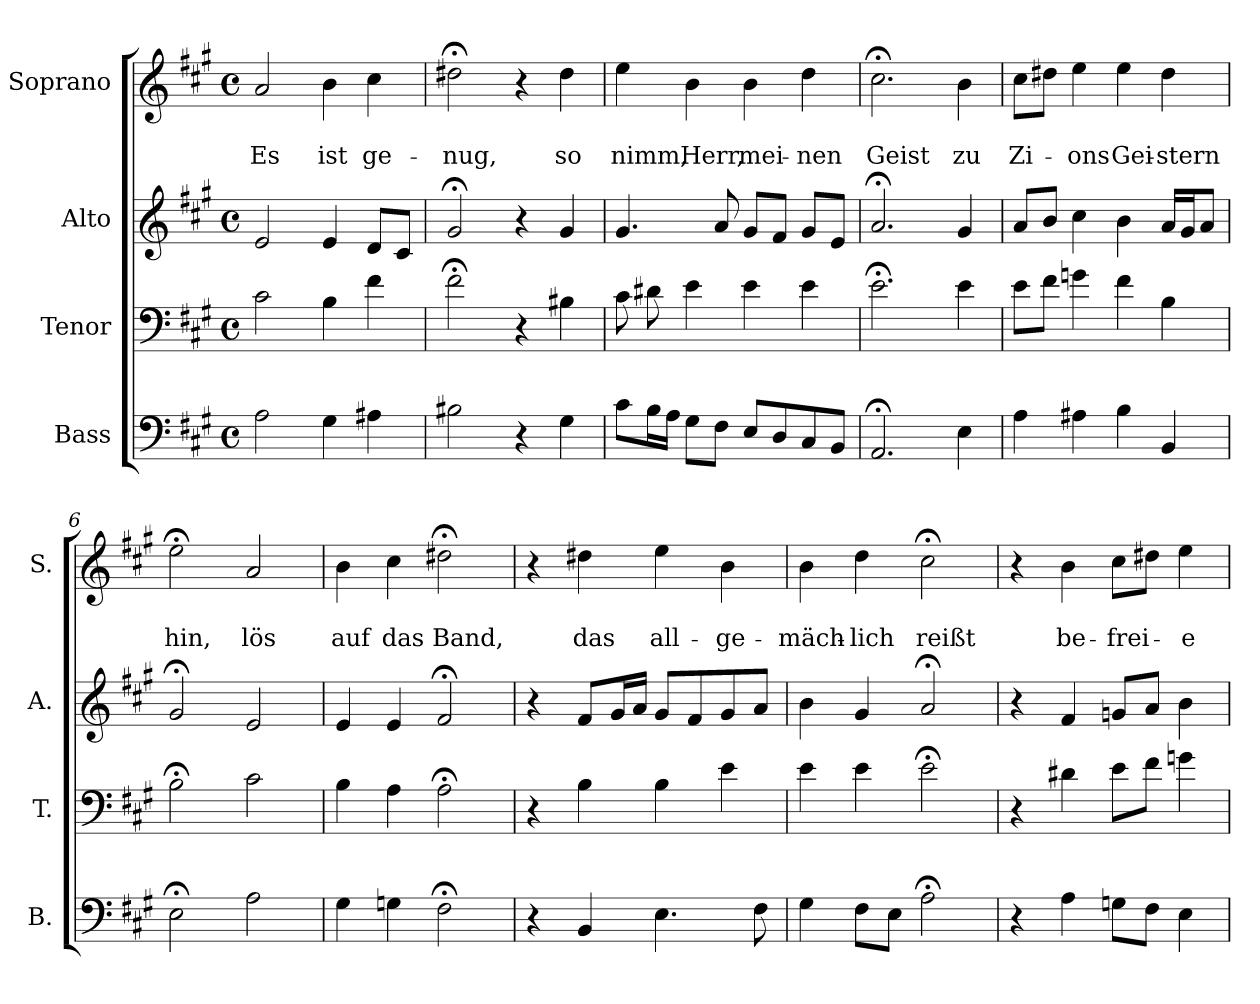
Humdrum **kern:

**kern	**kern	**kern	**kern	**text	**text
*part4	*part3	*part2	*part1	*part1	*part1
*staff4	*staff3	*staff2	*staff1	*staff1	*staff1
*I"Bass	*I"Tenor	*I"Alto	*I"Soprano	*	*
*I'B.	*I'T.	*I'A.	*I'S.	*	*
*clefF4	*clefF4	*clefG2	*clefG2	*	*
*k[f#c#g#]	*k[f#c#g#]	*k[f#c#g#]	*k[f#c#g#]	*	*
*A:	*A:	*A:	*A:	*	*
*M4/4	*M4/4	*M4/4	*M4/4	*	*
*met(c)	*met(c)	*met(c)	*met(c)	*	*
=1	=1	=1	=1	=1	=1
2A\	2c#\	2e/	2a/	.	Es
4G#\	4B\	4e/	4b\	.	ist
4A#X\	4f#\	8d/L	4cc#\	.	ge-
.	.	8c#/J	.	.	.
=2	=2	=2	=2	=2	=2
2B#X\	2f#;<\	2g#;</	2dd#X;<\	.	-nug,
4r	4r	4r	4r	.	.
4G#\	4B#X\	4g#/	4dd#\	.	so
=3	=3	=3	=3	=3	=3
8c#\L	8c#\	4.g#/	4ee\	.	nimm,
16B\L	8d#X\	.	.	.	.
16A\JJ	.	.	.	.	.
8G#\L	4e\	.	4b\	.	Herr,
8F#\J	.	8a/	.	.	.
8E/L	4e\	8g#/L	4b\	.	mei-
8D/	.	8f#/J	.	.	.
8C#/	4e\	8g#/L	4dd\	.	-nen
8BB/J	.	8e/J	.	.	.
=4	=4	=4	=4	=4	=4
2.AA;</	2.e;<\	2.a;</	2.cc#;<\	.	Geist
4E\	4e\	4g#/	4b\	.	zu
!!LO:LB:g=z
=5	=5	=5	=5	=5	=5
4A\	8e\L	8a/L	8cc#\L	.	Zi-
.	8f#\J	8b/J	8dd#X\J	.	.
4A#X\	4gn\	4cc#\	4ee\	.	-ons
4B\	4f#\	4b\	4ee\	.	Gei-
4BB/	4B\	16a/LL	4dd#\	.	-stern
.	.	16g#/J	.	.	.
.	.	8a/J	.	.	.
=6	=6	=6	=6	=6	=6
2E;<\	2B;<\	2g#;</	2ee;<\	.	hin,
2A\	2c#\	2e/	2a/	.	lös
=7	=7	=7	=7	=7	=7
4G#\	4B\	4e/	4b\	.	auf
4Gn\	4A\	4e/	4cc#\	.	das
2F#;<\	2A;<\	2f#;</	2dd#X;<\	.	Band,
!!LO:PB:g=z
=8	=8	=8	=8	=8	=8
4r	4r	4r	4r	.	.
4BB/	4B\	8f#/L	4dd#X\	.	das
.	.	16g#/L	.	.	.
.	.	16a/JJ	.	.	.
4.E\	4B\	8g#/L	4ee\	.	all-
.	.	8f#/	.	.	.
.	4e\	8g#/	4b\	.	-ge-
8F#\	.	8a/J	.	.	.
=9	=9	=9	=9	=9	=9
4G#\	4e\	4b\	4b\	.	-mäch-
8F#\L	4e\	4g#/	4dd\	.	-lich
8E\J	.	.	.	.	.
2A;<\	2e;<\	2a;</	2cc#;<\	.	reißt
=10	=10	=10	=10	=10	=10
4r	4r	4r	4r	.	.
4A\	4d#X\	4f#/	4b\	.	be-
8Gn\L	8e\L	8gn/L	8cc#\L	.	-frei-
8F#\J	8f#\J	8a/J	8dd#X\J	.	.
4E\	4gn\	4b\	4ee\	.	-e
=	=	=	=	=	=
*-	*-	*-	*-	*-	*-
